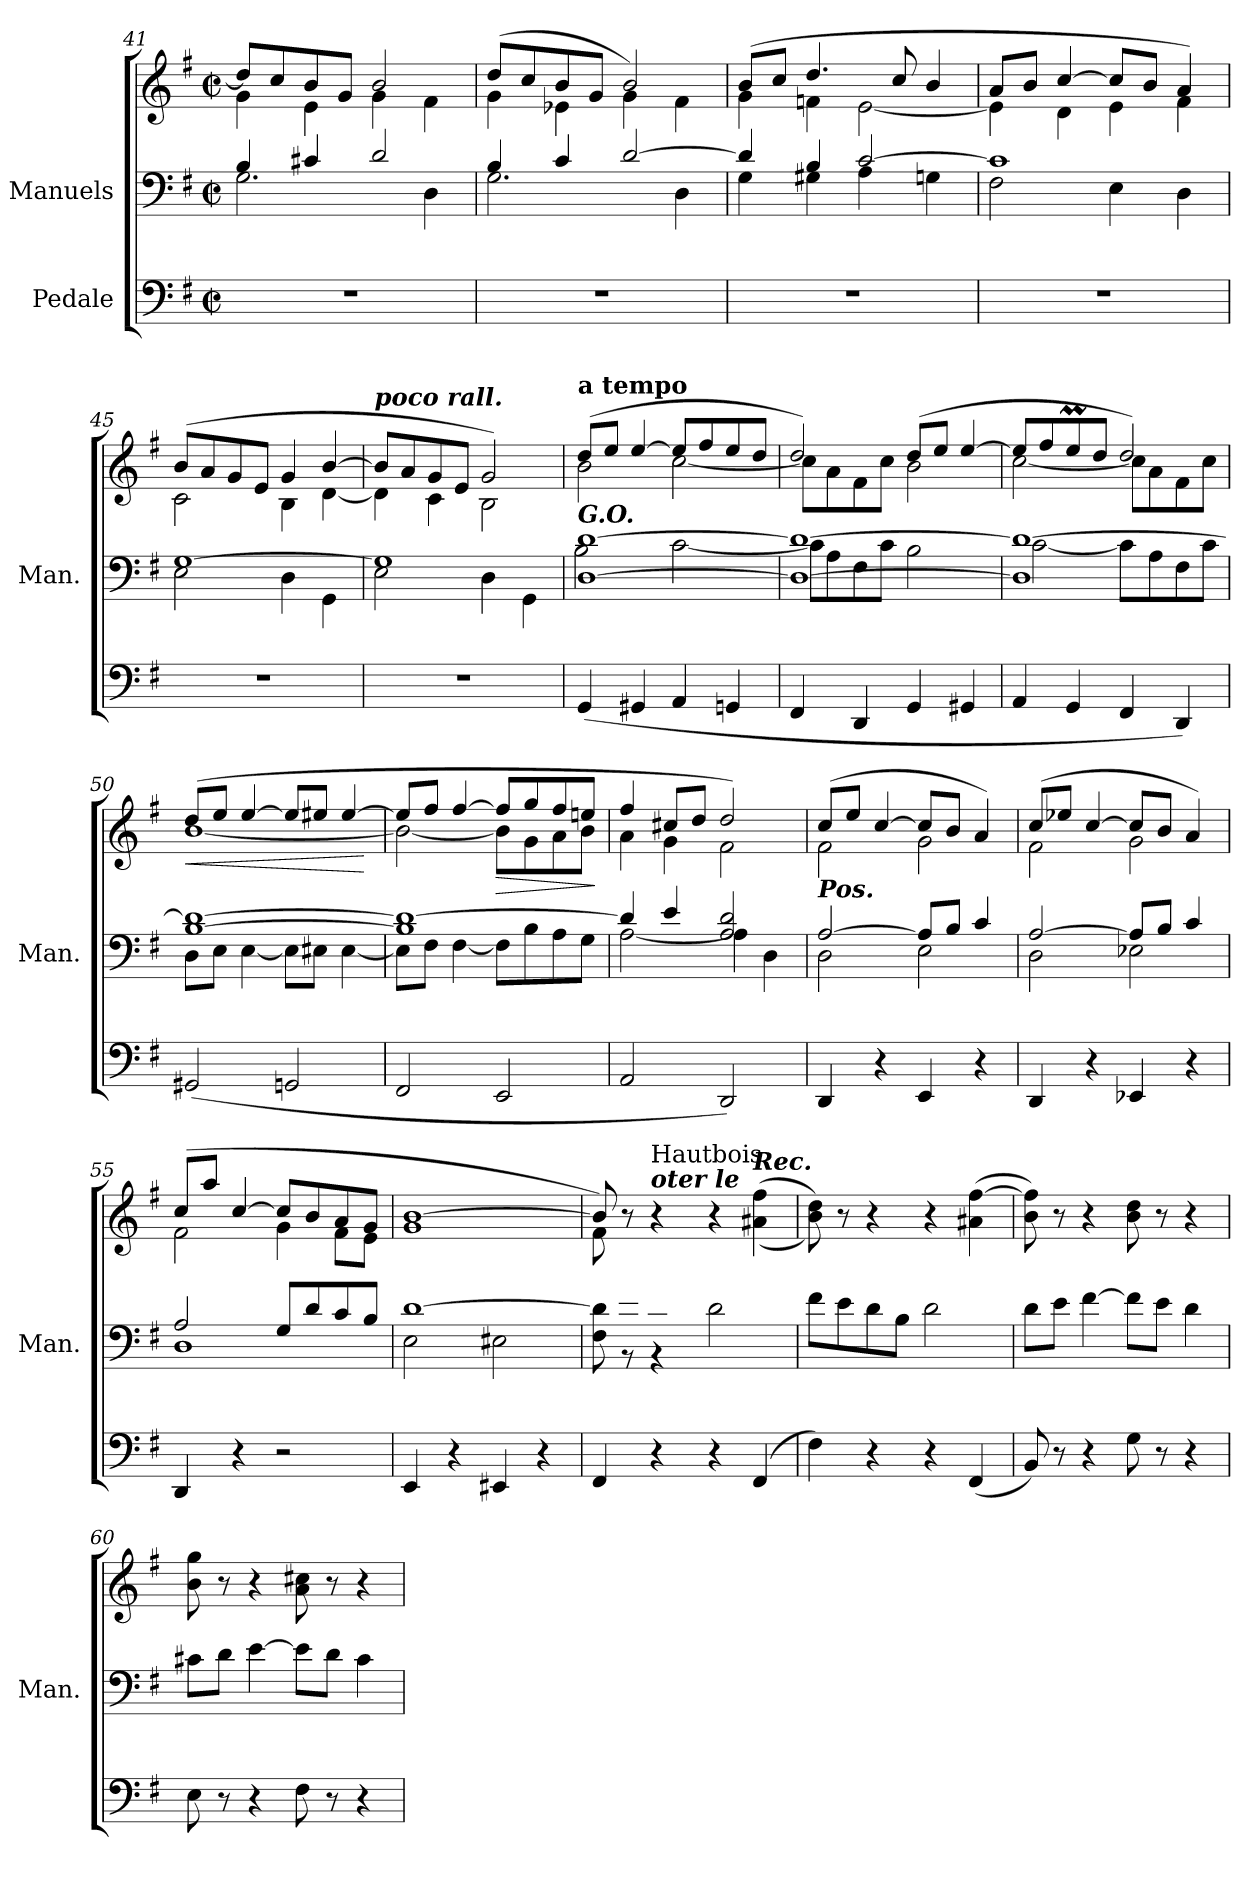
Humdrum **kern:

**kern	**kern	**kern	**dynam
*part2	*part1	*part1	*part1
*staff3	*staff2	*staff1	*staff1/2
*I"Pedale	*I"Manuels	*	*
*	*I'Man.	*	*
*clefF4	*clefF4	*clefG2	*
*k[f#]	*k[f#]	*k[f#]	*
*M4/4	*M4/4	*M4/4	*
*met(c|)	*met(c|)	*met(c|)	*
=41	=41	=41	=41
*	*^	*^	*
1r	4B/	2.G\	8dd/L]	4g\	.
.	.	.	8cc/	.	.
.	4c#X/	.	8b/	4e\	.
.	.	.	8g/J	.	.
.	2d/	.	2b/	4g\	.
.	.	4D\	.	4f#\	.
!!LO:LB:g=z	!!
=42	=42	=42	=42	=42	=42
1r	4B/	2.G\	(8dd/L	4g\	.
.	.	.	8cc/	.	.
.	4c/	.	8b/	4e-X\	.
.	.	.	8g/J	.	.
.	[2d/	.	2b/)	4g\	.
.	.	4D\	.	4f#\	.
=43	=43	=43	=43	=43	=43
1r	4d/]	4G\	(8b/L	4g\	.
.	.	.	8cc/J	.	.
.	4B/	4G#X\	4.dd/	4fn\	.
.	[2c/	4A\	.	[2e\	.
.	.	.	8cc/	.	.
.	.	4Gn\	4b/	.	.
=44	=44	=44	=44	=44	=44
1r	1c]	2F#\	8a/L	4e\]	.
.	.	.	8b/J	.	.
.	.	.	[4cc/	4d\	.
.	.	4E\	8cc/L]	4e\	.
.	.	.	8b/J	.	.
.	.	4D\	4a/)	4f#\	.
=45	=45	=45	=45	=45	=45
1r	[1G	2E\	(8b/L	2c\	.
.	.	.	8a/	.	.
.	.	.	8g/	.	.
.	.	.	8e/J	.	.
.	.	4D\	4g/	4B\	.
.	.	4GG\	[4b/	[4d\	.
=46	=46	=46	=46	=46	=46
!	!	!	!LO:TX:a:Bi:t=poco rall.	!	!
1r	1G]	2E\	8b/L]	4d\]	.
.	.	.	8a/	.	.
.	.	.	8g/	4c\	.
.	.	.	8e/J	.	.
.	.	4D\	2g/)	2B\	.
.	.	4GG\	.	.	.
=47	=47	=47	=47	=47	=47
!	!	!	!LO:TX:a:B:t=a tempo	!	!
!	!	!	!LO:TX:b:Bi:t=G.O.	!	!
(4GG/	[1D [1d	2B\	(8dd/L	2b\	.
.	.	.	8ee/J	.	.
4GG#X/	.	.	[4ee/	.	.
4AA/	.	[2c\	8ee/L]	[2cc\	.
.	.	.	8ff#/	.	.
4GGn/	.	.	8ee/	.	.
.	.	.	8dd/J	.	.
=48	=48	=48	=48	=48	=48
4FF#/	1D_ 1d_	8c\L]	2dd/)	8cc\L]	.
.	.	8A\	.	8a\	.
4DD/	.	8F#\	.	8f#\	.
.	.	8c\J	.	8cc\J	.
4GG/	.	2B\	(8dd/L	2b\	.
.	.	.	8ee/J	.	.
4GG#X/	.	.	[4ee/	.	.
!!LO:LB:g=z	!!
=49	=49	=49	=49	=49	=49
4AA/	1D] 1d_	[2c\	8ee/L]	[2cc\	.
.	.	.	8ff#/	.	.
4GG/	.	.	8eeM/	.	.
.	.	.	8dd/J	.	.
4FF#/	.	8c\L]	2dd/)	8cc\L]	.
.	.	8A\	.	8a\	.
4DD/)	.	8F#\	.	8f#\	.
.	.	8c\J	.	8cc\J	.
=50	=50	=50	=50	=50	=50
!	!	!	!	!	!LO:HP:b
(2GG#X/	[1B 1d_	8D\L	(8dd/L	[1b	<
.	.	8E\J	8ee/J	.	.
.	.	[4E\	[4ee/	.	.
2GGn/	.	8E\L]	8ee/L]	.	.
.	.	8E#X\J	8ee#X/J	.	.
.	.	[4E#\	[4ee#/	.	.
*	*v	*v	*	*	*
*	*	*v	*v	*
.	.	.	[
=51	=51	=51	=51
*	*^	*^	*
2FF#/	1B] 1d_	8E#\L]	8ee#/L]	2b\_	.
.	.	8F#\J	8ff#/J	.	.
.	.	[4F#\	[4ff#/	.	.
!	!	!	!	!	!LO:HP:b
2EE/	.	8F#\L]	8ff#/L]	8b\L]	>
.	.	8B\	8gg/	8g\	.
.	.	8A\	8ff#/	8a\	.
.	.	8G\J	8een/J	8b\J	.
*	*v	*v	*	*	*
*	*	*v	*v	*
.	.	.	]
=52	=52	=52	=52
*	*^	*^	*
2AA/	4d/]	[2A\	4ff#/	4a\	.
.	4e/	.	8cc#X/L	4g\	.
.	.	.	8dd/J	.	.
2DD/)	2A/ 2d/	4A\]	2dd/)	2f#\	.
.	.	4D\	.	.	.
=53	=53	=53	=53	=53	=53
!	!	!	!LO:TX:b:Bi:t=Pos.	!	!
4DD/	[2A/	2D\	(8cc/L	2f#\	.
.	.	.	8ee/J	.	.
4r	.	.	[4cc/	.	.
4EE/	8A/L]	2E\	8cc/L]	2g\	.
.	8B/J	.	8b/J	.	.
4r	4c/	.	4a/)	.	.
=54	=54	=54	=54	=54	=54
4DD/	[2A/	2D\	(8cc/L	2f#\	.
.	.	.	8ee-X/J	.	.
4r	.	.	[4cc/	.	.
4EE-X/	8A/L]	2E-X\	8cc/L]	2g\	.
.	8B/J	.	8b/J	.	.
4r	4c/	.	4a/)	.	.
!!LO:PB:g=z	!!
=55	=55	=55	=55	=55	=55
4DD/	2A/	1D	(8cc/L	2f#\	.
.	.	.	8aa/J	.	.
4r	.	.	[4cc/	.	.
2r	8G/L	.	8cc/L]	4g\	.
.	8d/	.	8b/	.	.
.	8c/	.	8a/	8f#\L	.
.	8B/J	.	8g/J	8e\J	.
=56	=56	=56	=56	=56	=56
4EE/	[1d	2E\	[1b	1g	.
4r	.	.	.	.	.
4EE#X/	.	2E#X\	.	.	.
4r	.	.	.	.	.
=57	=57	=57	=57	=57	=57
4FF#/	8ryy	8F#\ 8d\]	8b/])	8f#\L	.
.	8e/	8r	8r	2..ryy	.
!	!	!	!LO:TX:a:Bi:t=oter le	!	!
!	!	!	!LO:TX:a:t=Hautbois	!	!
4r	8d/	4r	4r	.	.
.	8B/J	.	.	.	.
4r	2ryy	2d\	4r	.	.
!	!	!	!LO:TX:a:Bi:t=Rec.	!	!
(4FF#/	.	.	((4a#X\ 4ff#\	.	.
*	*v	*v	*	*	*
*	*	*v	*v	*
=58	=58	=58	=58
4F#\)	8f#\L	8b\ 8dd\))	.
.	8e\	8r	.
4r	8d\	4r	.
.	8B\J	.	.
4r	2d\	4r	.
(4FF#/	.	(4a#X\ [4ff#\	.
=59	=59	=59	=59
8BB/)	8d\L	8b\ 8ff#\])	.
8r	8e\J	8r	.
4r	[4f#\	4r	.
8G\	8f#\L]	8b\ 8dd\	.
8r	8e\J	8r	.
4r	4d\	4r	.
=60	=60	=60	=60
8E\	8c#X\L	8b\ 8gg\	.
8r	8d\J	8r	.
4r	[4e\	4r	.
8F#\	8e\L]	8a\ 8cc#X\	.
8r	8d\J	8r	.
4r	4c#\	4r	.
=	=	=	=
*-	*-	*-	*-
